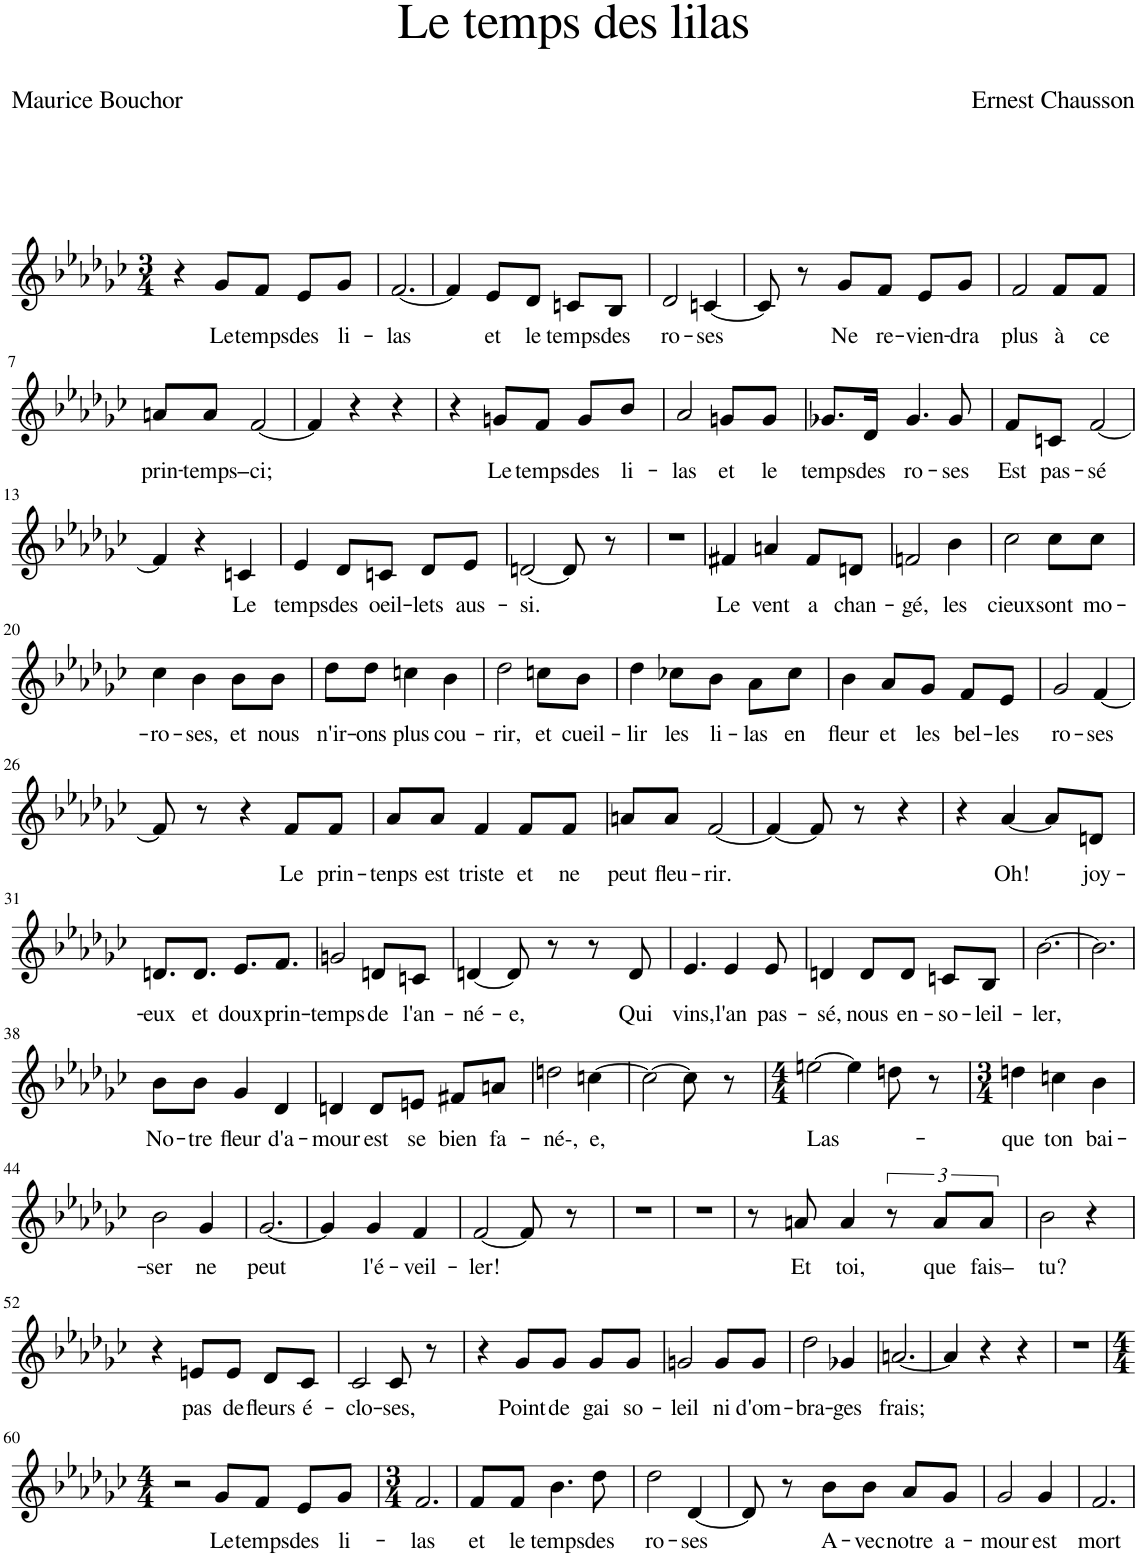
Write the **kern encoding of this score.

**kern	**text
*part1	*part1
*staff1	*staff1
*I"Piano	*
*I'Pno	*
*clefG2	*
*k[b-e-a-d-g-c-]	*
*M3/4	*
=1	=1
4r	.
!	!LO:LY:b
8g-/L	Le
!	!LO:LY:b
8f/J	temps
!	!LO:LY:b
8e-/L	des
!	!LO:LY:b
8g-/J	li-
=2	=2
!	!LO:LY:b
[2.f/	-las
=3	=3
4f/]	.
!	!LO:LY:b
8e-/L	et
!	!LO:LY:b
8d-/J	le
!	!LO:LY:b
8cn/L	temps
!	!LO:LY:b
8B-/J	des
=4	=4
!	!LO:LY:b
2d-/	ro-
!	!LO:LY:b
[4cn/	-ses
=5	=5
8c/]	.
8r	.
!	!LO:LY:b
8g-/L	Ne
!	!LO:LY:b
8f/J	re-
!	!LO:LY:b
8e-/L	-vien-
!	!LO:LY:b
8g-/J	-dra
=6	=6
!	!LO:LY:b
2f/	plus
!	!LO:LY:b
8f/L	à
!	!LO:LY:b
8f/J	ce
!!LO:LB:g=z
=7	=7
!	!LO:LY:b
8an/L	prin-
!	!LO:LY:b
8a/J	-temps–
!	!LO:LY:b
[2f/	ci;
=8	=8
4f/]	.
4r	.
4r	.
=9	=9
4r	.
!	!LO:LY:b
8gn/L	Le
!	!LO:LY:b
8f/J	temps
!	!LO:LY:b
8g/L	des
!	!LO:LY:b
8b-/J	li-
=10	=10
!	!LO:LY:b
2a-/	-las
!	!LO:LY:b
8gn/L	et
!	!LO:LY:b
8g/J	le
=11	=11
!	!LO:LY:b
8.g-X/L	temps
!	!LO:LY:b
16d-/Jk	des
!	!LO:LY:b
4.g-/	ro-
!	!LO:LY:b
8g-/	-ses
=12	=12
!	!LO:LY:b
8f/L	Est
!	!LO:LY:b
8cn/J	pas-
!	!LO:LY:b
[2f/	-sé
!!LO:LB:g=z
=13	=13
4f/]	.
4r	.
!	!LO:LY:b
4cn/	Le
=14	=14
!	!LO:LY:b
4e-/	temps
!	!LO:LY:b
8d-/L	des
!	!LO:LY:b
8cn/J	oeil-
!	!LO:LY:b
8d-/L	-lets
!	!LO:LY:b
8e-/J	aus-
=15	=15
!	!LO:LY:b
[2dn/	-si.
8d/]	.
8r	.
=16	=16
2.r	.
=17	=17
!	!LO:LY:b
4f#X/	Le
!	!LO:LY:b
4an/	vent
!	!LO:LY:b
8f#/L	a
!	!LO:LY:b
8dn/J	chan-
=18	=18
!	!LO:LY:b
2fn/	gé,
!	!LO:LY:b
4b-\	les
=19	=19
!	!LO:LY:b
2cc-\	cieux
!	!LO:LY:b
8cc-\L	sont
!	!LO:LY:b
8cc-\J	mo-
!!LO:LB:g=z
=20	=20
!	!LO:LY:b
4cc-\	-ro-
!	!LO:LY:b
4b-\	-ses,
!	!LO:LY:b
8b-\L	et
!	!LO:LY:b
8b-\J	nous
=21	=21
!	!LO:LY:b
8dd-\L	n'ir-
!	!LO:LY:b
8dd-\J	-ons
!	!LO:LY:b
4ccn\	plus
!	!LO:LY:b
4b-\	cou-
=22	=22
!	!LO:LY:b
2dd-\	-rir,
!	!LO:LY:b
8ccn\L	et
!	!LO:LY:b
8b-\J	cueil-
=23	=23
!	!LO:LY:b
4dd-\	-lir
!	!LO:LY:b
8cc-X\L	les
!	!LO:LY:b
8b-\J	li-
!	!LO:LY:b
8a-\L	-las
!	!LO:LY:b
8cc-\J	en
=24	=24
!	!LO:LY:b
4b-\	fleur
!	!LO:LY:b
8a-/L	et
!	!LO:LY:b
8g-/J	les
!	!LO:LY:b
8f/L	bel-
!	!LO:LY:b
8e-/J	-les
=25	=25
!	!LO:LY:b
2g-/	ro-
!	!LO:LY:b
[4f/	-ses
!!LO:LB:g=z
=26	=26
8f/]	.
8r	.
4r	.
!	!LO:LY:b
8f/L	Le
!	!LO:LY:b
8f/J	prin-
=27	=27
!	!LO:LY:b
8a-/L	-tenps
!	!LO:LY:b
8a-/J	est
!	!LO:LY:b
4f/	triste
!	!LO:LY:b
8f/L	et
!	!LO:LY:b
8f/J	ne
=28	=28
!	!LO:LY:b
8an/L	peut
!	!LO:LY:b
8a/J	fleu-
!	!LO:LY:b
[2f/	-rir.
=29	=29
4f/_	.
8f/]	.
8r	.
4r	.
=30	=30
4r	.
!	!LO:LY:b
[4a-/	Oh!
8a-/L]	.
!	!LO:LY:b
8dn/J	joy-
!!LO:LB:g=z
=31	=31
!	!LO:LY:b
8.dn/L	-eux
!	!LO:LY:b
8.d/J	et
!	!LO:LY:b
8.e-/L	doux
!	!LO:LY:b
8.f/J	prin-
=32	=32
!	!LO:LY:b
2gn/	-temps
!	!LO:LY:b
8dn/L	de
!	!LO:LY:b
8cn/J	l'an-
=33	=33
!	!LO:LY:b
[4dn/	né-
!	!LO:LY:b
8d/]	e,
8r	.
8r	.
!	!LO:LY:b
8d/	Qui
=34	=34
!	!LO:LY:b
4.e-/	vins,
!	!LO:LY:b
4e-/	l'an
!	!LO:LY:b
8e-/	pas-
=35	=35
!	!LO:LY:b
4dn/	-sé,
!	!LO:LY:b
8d/L	nous
!	!LO:LY:b
8d/J	en-
!	!LO:LY:b
8cn/L	-so-
!	!LO:LY:b
8B-/J	-leil-
=36	=36
!	!LO:LY:b
[2.b-\	-ler,
=37	=37
2.b-\]	.
!!LO:LB:g=z
=38	=38
!	!LO:LY:b
8b-\L	No-
!	!LO:LY:b
8b-\J	-tre
!	!LO:LY:b
4g-/	fleur
!	!LO:LY:b
4d-/	d'a-
=39	=39
!	!LO:LY:b
4dn/	-mour
!	!LO:LY:b
8d/L	est
!	!LO:LY:b
8en/J	se
!	!LO:LY:b
8f#X/L	bien
!	!LO:LY:b
8an/J	fa-
=40	=40
!	!LO:LY:b
2ddn\	-né-,
!	!LO:LY:b
[4ccn\	-e,
=41	=41
2cc\_	.
8cc\]	.
8r	.
=42	=42
*M4/4	*
!	!LO:LY:b
[2een\	Las-
4ee\]	.
8ddn\	.
8r	.
=43	=43
*M3/4	*
!	!LO:LY:b
4ddn\	-que
!	!LO:LY:b
4ccn\	ton
!	!LO:LY:b
4b-\	bai-
!!LO:LB:g=z
=44	=44
!	!LO:LY:b
2b-\	-ser
!	!LO:LY:b
4g-/	ne
=45	=45
!	!LO:LY:b
[2.g-/	peut
=46	=46
4g-/]	.
!	!LO:LY:b
4g-/	l'é-
!	!LO:LY:b
4f/	-veil-
=47	=47
!	!LO:LY:b
[2f/	-ler!
8f/]	.
8r	.
=48	=48
2.r	.
=49	=49
2.r	.
=50	=50
8r	.
!	!LO:LY:b
8an/	Et
!	!LO:LY:b
4a/	toi,
12r	.
!	!LO:LY:b
12a/L	que
!	!LO:LY:b
12a/J	fais–
=51	=51
!	!LO:LY:b
2b-\	tu?
4r	.
!!LO:LB:g=z
=52	=52
4r	.
!	!LO:LY:b
8en/L	pas
!	!LO:LY:b
8e/J	de
!	!LO:LY:b
8d-/L	fleurs
!	!LO:LY:b
8c-/J	é-
=53	=53
!	!LO:LY:b
2c-/	-clo-
!	!LO:LY:b
8c-/	-ses,
8r	.
=54	=54
4r	.
!	!LO:LY:b
8g-/L	Point
!	!LO:LY:b
8g-/J	de
!	!LO:LY:b
8g-/L	gai
!	!LO:LY:b
8g-/J	so-
=55	=55
!	!LO:LY:b
2gn/	-leil
!	!LO:LY:b
8g/L	ni
!	!LO:LY:b
8g/J	d'om-
=56	=56
!	!LO:LY:b
2dd-\	-bra-
!	!LO:LY:b
4g-X/	-ges
=57	=57
!	!LO:LY:b
[2.an/	frais;
=58	=58
4a/]	.
4r	.
4r	.
=59	=59
2.r	.
!!LO:LB:g=z
=60	=60
*M4/4	*
2r	.
!	!LO:LY:b
8g-/L	Le
!	!LO:LY:b
8f/J	temps
!	!LO:LY:b
8e-/L	des
!	!LO:LY:b
8g-/J	li-
=61	=61
*M3/4	*
!	!LO:LY:b
2.f/	-las
=62	=62
!	!LO:LY:b
8f/L	et
!	!LO:LY:b
8f/J	le
!	!LO:LY:b
4.b-\	temps
!	!LO:LY:b
8dd-\	des
=63	=63
!	!LO:LY:b
2dd-\	ro-
!	!LO:LY:b
[4d-/	-ses
=64	=64
8d-/]	.
8r	.
!	!LO:LY:b
8b-\L	A-
!	!LO:LY:b
8b-\J	-vec
!	!LO:LY:b
8a-/L	notre
!	!LO:LY:b
8g-/J	a-
=65	=65
!	!LO:LY:b
2g-/	-mour
!	!LO:LY:b
4g-/	est
=66	=66
!	!LO:LY:b
2.f/	mort
=	=
*-	*-
